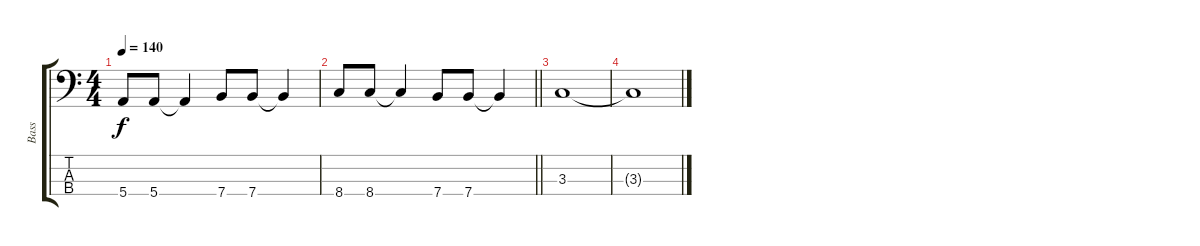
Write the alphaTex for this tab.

\track ("Bass" "Bass") {instrument electricbassfinger}
\staff {score tabs}
\tuning (G2 D2 A1 E1) {hide}
\ts (4 4)
\tempo 140
\clef f4
\ks c
5.4.8{dy f} 5.4.8 5.4{t}.4 7.4.8 7.4.8 7.4{t}.4 |
\barLineRight lightlight
8.4.8 8.4.8 8.4{t}.4 7.4.8 7.4.8 7.4{t}.4 |
3.3.1 |
3.3{t}.1
